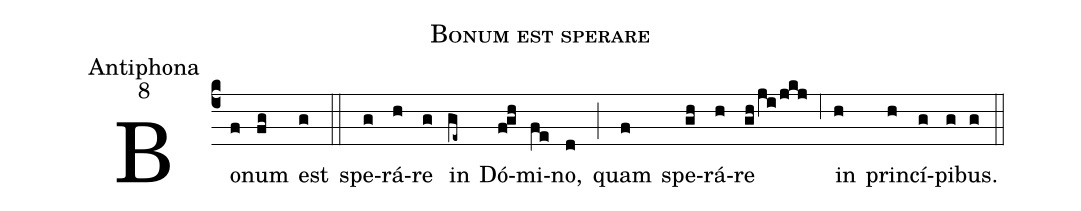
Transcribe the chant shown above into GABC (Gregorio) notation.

name:Bonum est sperare;
office-part:Antiphona;
mode:8;
%%
(c4) Bo(f)num(fg) est(g) (::)
spe(g)rá(h)re(g) in(ge~) Dó(f!gh)mi(fe)no,(d) (;) quam(f) spe(gh)rá(h)re(gh/ji/jkj) (,6) in(h) prin(h)cí(g)pi(g)bus.(g) (::)
